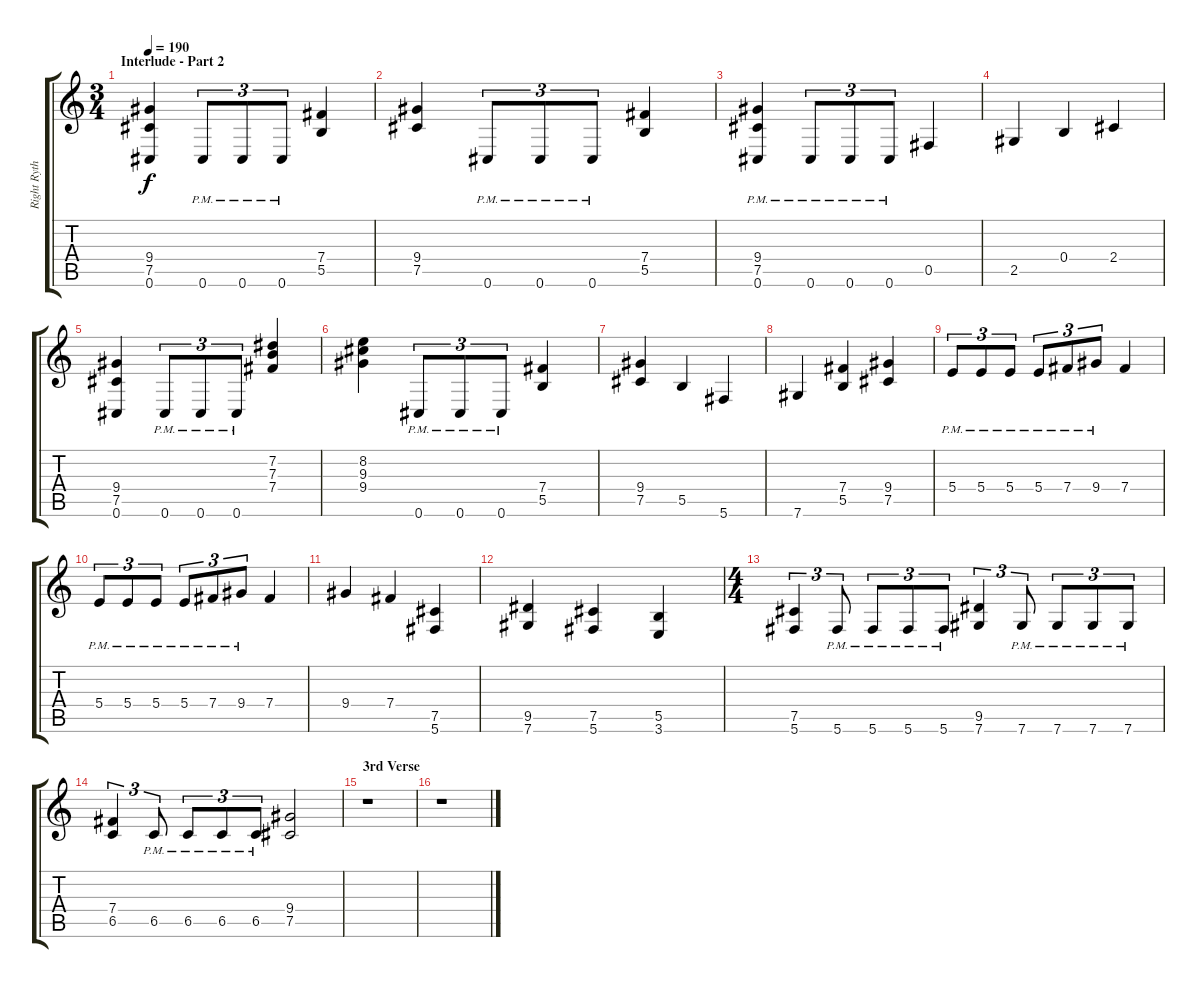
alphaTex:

\track ("Right Rythm Guitar (Rythm Guitar)" "Right Ryth") {instrument distortionguitar}
\staff {score tabs}
\tuning (Db4 Ab3 E3 B2 Gb2 Db2) {hide}
\ts (3 4)
\section ("" "Interlude - Part 2")
\tempo 190
\clef g2
\ks c
(9.4 7.5 0.6).4{dy f} 0.6{pm}.8{tu (3 2)} 0.6{pm}.8{tu (3 2)} 0.6{pm}.8{tu (3 2)} (7.4 5.5).4 |
(9.4 7.5).4 0.6{pm}.8{tu (3 2)} 0.6{pm}.8{tu (3 2)} 0.6{pm}.8{tu (3 2)} (7.4 5.5).4 |
(9.4 7.5 0.6{pm}).4 0.6{pm}.8{tu (3 2)} 0.6{pm}.8{tu (3 2)} 0.6{pm}.8{tu (3 2)} 0.5.4 |
2.5.4 0.4.4 2.4.4 |
(9.4 7.5 0.6).4 0.6{pm}.8{tu (3 2)} 0.6{pm}.8{tu (3 2)} 0.6{pm}.8{tu (3 2)} (7.2 7.3 7.4).4 |
(8.2 9.3 9.4).4 0.6{pm}.8{tu (3 2)} 0.6{pm}.8{tu (3 2)} 0.6{pm}.8{tu (3 2)} (7.4 5.5).4 |
(9.4 7.5).4 5.5.4 5.6.4 |
7.6.4 (7.4 5.5).4 (9.4 7.5).4 |
5.4{pm}.8{tu (3 2)} 5.4{pm}.8{tu (3 2)} 5.4{pm}.8{tu (3 2)} 5.4{pm}.8{tu (3 2)} 7.4{pm}.8{tu (3 2)} 9.4{pm}.8{tu (3 2)} 7.4.4 |
5.4{pm}.8{tu (3 2)} 5.4{pm}.8{tu (3 2)} 5.4{pm}.8{tu (3 2)} 5.4{pm}.8{tu (3 2)} 7.4{pm}.8{tu (3 2)} 9.4{pm}.8{tu (3 2)} 7.4.4 |
9.4.4 7.4.4 (7.5 5.6).4 |
(9.5 7.6).4 (7.5 5.6).4 (5.5 3.6).4 |
\ts (4 4)
(7.5 5.6).4{tu (3 2)} 5.6{pm}.8{tu (3 2)} 5.6{pm}.8{tu (3 2)} 5.6{pm}.8{tu (3 2)} 5.6{pm}.8{tu (3 2)} (9.5 7.6).4{tu (3 2)} 7.6{pm}.8{tu (3 2)} 7.6{pm}.8{tu (3 2)} 7.6{pm}.8{tu (3 2)} 7.6{pm}.8{tu (3 2)} |
(7.4 6.5).4{tu (3 2)} 6.5{pm}.8{tu (3 2)} 6.5{pm}.8{tu (3 2)} 6.5{pm}.8{tu (3 2)} 6.5{pm}.8{tu (3 2)} (9.4 7.5).2 |
\section ("" "3rd Verse")
r.1 |
r.1
